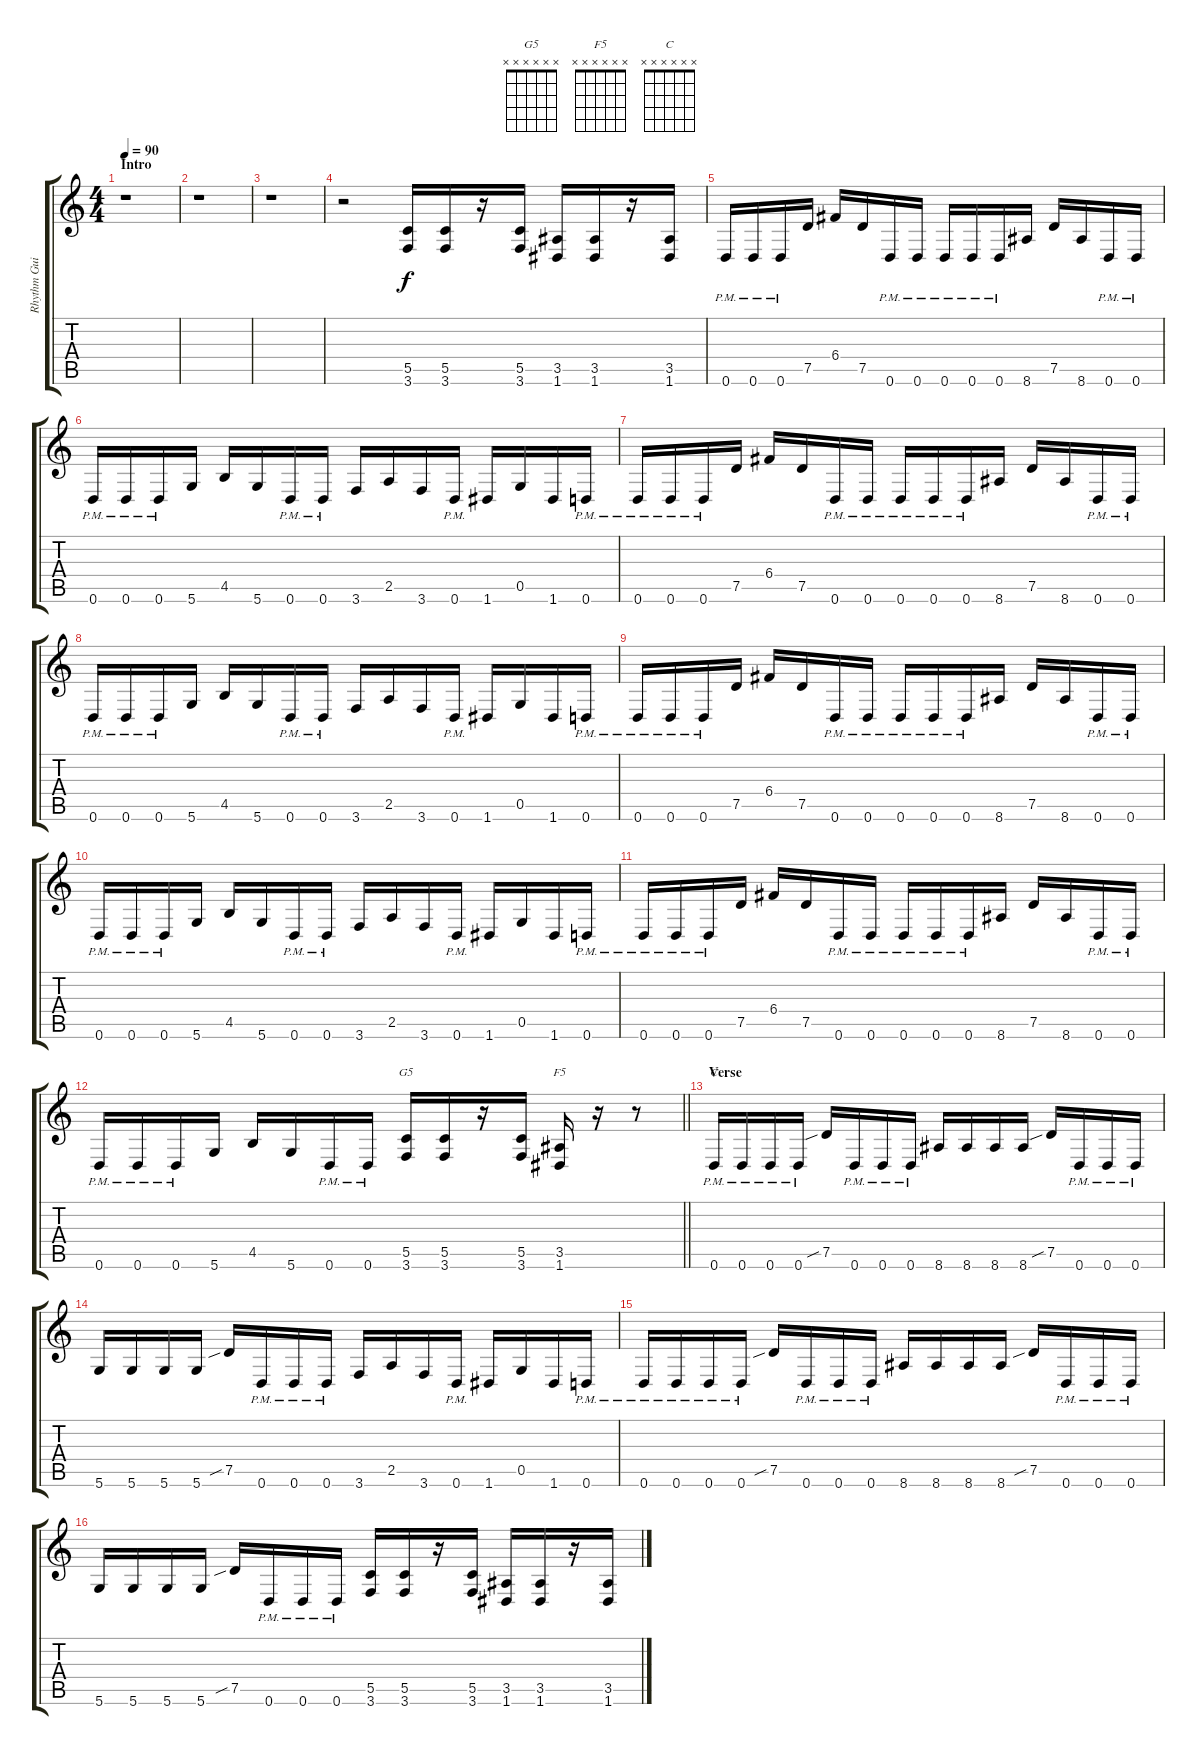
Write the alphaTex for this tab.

\track ("Rhythm Guitar 2" "Rhythm Gui") {instrument overdrivenguitar}
\staff {score tabs}
\tuning (D4 A3 F3 C3 G2 D2) {hide}
\chord ("G5" x x x x x x)
\chord ("F5" x x x x x x)
\chord ("C" x x x x x x)
\ts (4 4)
\section ("" "Intro")
\tempo 90
\clef g2
\ks aminor
r.1{dy f instrument overdrivenguitar} |
r.1 |
r.1 |
r.2 (5.5 3.6).16 (5.5 3.6).16 r.16 (5.5 3.6).16 (3.5 1.6).16 (3.5 1.6).16 r.16 (3.5 1.6).16 |
0.6{pm}.16 0.6{pm}.16 0.6{pm}.16 7.5.16 6.4.16 7.5.16 0.6{pm}.16 0.6{pm}.16 0.6{pm}.16 0.6{pm}.16 0.6{pm}.16 8.6.16 7.5.16 8.6.16 0.6{pm}.16 0.6{pm}.16 |
0.6{pm}.16 0.6{pm}.16 0.6{pm}.16 5.6.16 4.5.16 5.6.16 0.6{pm}.16 0.6{pm}.16 3.6.16 2.5.16 3.6.16 0.6{pm}.16 1.6.16 0.5.16 1.6.16 0.6{pm}.16 |
0.6{pm}.16 0.6{pm}.16 0.6{pm}.16 7.5.16 6.4.16 7.5.16 0.6{pm}.16 0.6{pm}.16 0.6{pm}.16 0.6{pm}.16 0.6{pm}.16 8.6.16 7.5.16 8.6.16 0.6{pm}.16 0.6{pm}.16 |
0.6{pm}.16 0.6{pm}.16 0.6{pm}.16 5.6.16 4.5.16 5.6.16 0.6{pm}.16 0.6{pm}.16 3.6.16 2.5.16 3.6.16 0.6{pm}.16 1.6.16 0.5.16 1.6.16 0.6{pm}.16 |
0.6{pm}.16 0.6{pm}.16 0.6{pm}.16 7.5.16 6.4.16 7.5.16 0.6{pm}.16 0.6{pm}.16 0.6{pm}.16 0.6{pm}.16 0.6{pm}.16 8.6.16 7.5.16 8.6.16 0.6{pm}.16 0.6{pm}.16 |
0.6{pm}.16 0.6{pm}.16 0.6{pm}.16 5.6.16 4.5.16 5.6.16 0.6{pm}.16 0.6{pm}.16 3.6.16 2.5.16 3.6.16 0.6{pm}.16 1.6.16 0.5.16 1.6.16 0.6{pm}.16 |
0.6{pm}.16 0.6{pm}.16 0.6{pm}.16 7.5.16 6.4.16 7.5.16 0.6{pm}.16 0.6{pm}.16 0.6{pm}.16 0.6{pm}.16 0.6{pm}.16 8.6.16 7.5.16 8.6.16 0.6{pm}.16 0.6{pm}.16 |
\barLineRight lightlight
0.6{pm}.16 0.6{pm}.16 0.6{pm}.16 5.6.16 4.5.16 5.6.16 0.6{pm}.16 0.6{pm}.16 (5.5 3.6).16{ch "G5"} (5.5 3.6).16 r.16 (5.5 3.6).16 (3.5 1.6).16{ch "F5"} r.16 r.8 |
\section ("" "Verse")
0.6{pm}.16{ch "C"} 0.6{pm}.16 0.6{pm}.16 0.6{pm}.16 7.5{sib}.16 0.6{pm}.16 0.6{pm}.16 0.6{pm}.16 8.6.16 8.6.16 8.6.16 8.6.16 7.5{sib}.16 0.6{pm}.16 0.6{pm}.16 0.6{pm}.16 |
5.6.16 5.6.16 5.6.16 5.6.16 7.5{sib}.16 0.6{pm}.16 0.6{pm}.16 0.6{pm}.16 3.6.16 2.5.16 3.6.16 0.6{pm}.16 1.6.16 0.5.16 1.6.16 0.6{pm}.16 |
0.6{pm}.16 0.6{pm}.16 0.6{pm}.16 0.6{pm}.16 7.5{sib}.16 0.6{pm}.16 0.6{pm}.16 0.6{pm}.16 8.6.16 8.6.16 8.6.16 8.6.16 7.5{sib}.16 0.6{pm}.16 0.6{pm}.16 0.6{pm}.16 |
5.6.16 5.6.16 5.6.16 5.6.16 7.5{sib}.16 0.6{pm}.16 0.6{pm}.16 0.6{pm}.16 (5.5 3.6).16 (5.5 3.6).16 r.16 (5.5 3.6).16 (3.5 1.6).16 (3.5 1.6).16 r.16 (3.5 1.6).16
